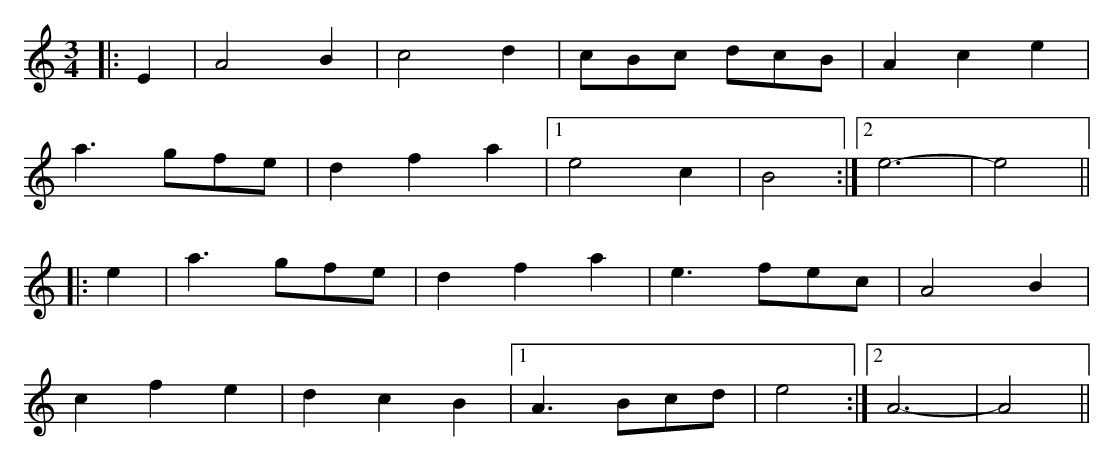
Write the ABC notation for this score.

X:1
M:3/4
K:Amin
|:E2| A4 B2|c4 d2| cBc dcB|A2 c2 e2|
 a3 gfe|d2 f2 a2|1 e4 c2|B4:|2 e6-|e4||
|:e2| a3 gfe|d2 f2 a2| e3 fec|A4 B2|
 c2 f2 e2|d2 c2 B2|1 A3 Bcd|e4:|2 A6-|A4||
